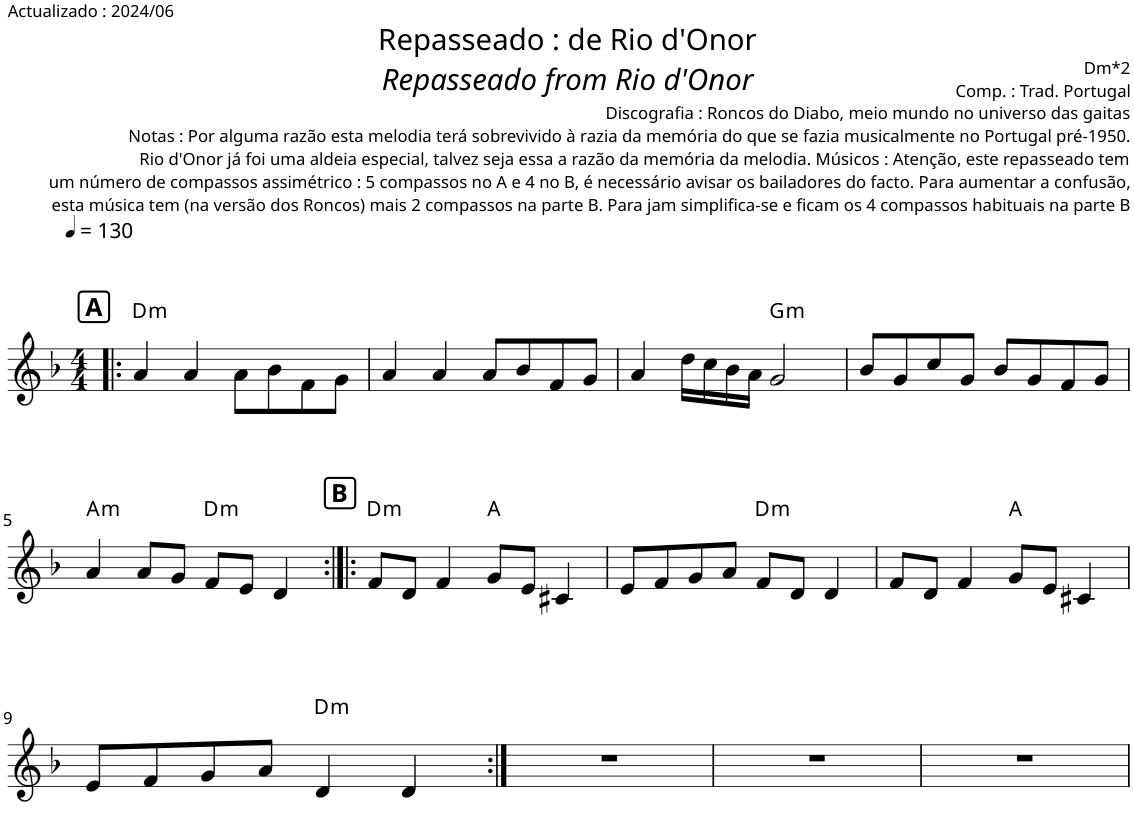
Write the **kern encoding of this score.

**kern	**harte
*part1	*part1
*staff1	*
*I"Piano	*
*I'Pno.	*
*clefG2	*
*k[b-]	*
*M4/4	*
*MM130	*
!!LO:REH:place=s1:a:B:cj:fs=12:t=A
=1!|:	=1!|:
!	!LO:H:kt=m
4a/	D:min
4a/	.
8a\L	.
8b-\	.
8f\	.
8g\J	.
=2	=2
4a/	.
4a/	.
8a/L	.
8b-/	.
8f/	.
8g/J	.
=3	=3
4a/	.
16dd\LL	.
16cc\	.
16b-\	.
16a\JJ	.
!	!LO:H:kt=m
2g/	G:min
=4	=4
8b-/L	.
8g/	.
8cc/	.
8g/J	.
8b-/L	.
8g/	.
8f/	.
8g/J	.
!!LO:LB:g=z
=5	=5
!	!LO:H:kt=m
4a/	A:min
8a/L	.
8g/J	.
!	!LO:H:kt=m
8f/L	D:min
8e/J	.
4d/	.
!!LO:REH:place=s1:a:B:cj:fs=12:t=B
=6:|!|:	=6:|!|:
!	!LO:H:kt=m
8f/L	D:min
8d/J	.
4f/	.
8g/L	A:maj
8e/J	.
4c#X/	.
=7	=7
8e/L	.
8f/	.
8g/	.
8a/J	.
!	!LO:H:kt=m
8f/L	D:min
8d/J	.
4d/	.
=8	=8
8f/L	.
8d/J	.
4f/	.
8g/L	A:maj
8e/J	.
4c#X/	.
!!LO:LB:g=z
=9	=9
8e/L	.
8f/	.
8g/	.
8a/J	.
!	!LO:H:kt=m
4d/	D:min
4d/	.
=10:|!	=10:|!
1r	.
=11	=11
1r	.
=12	=12
1r	.
=	=
*-	*-
